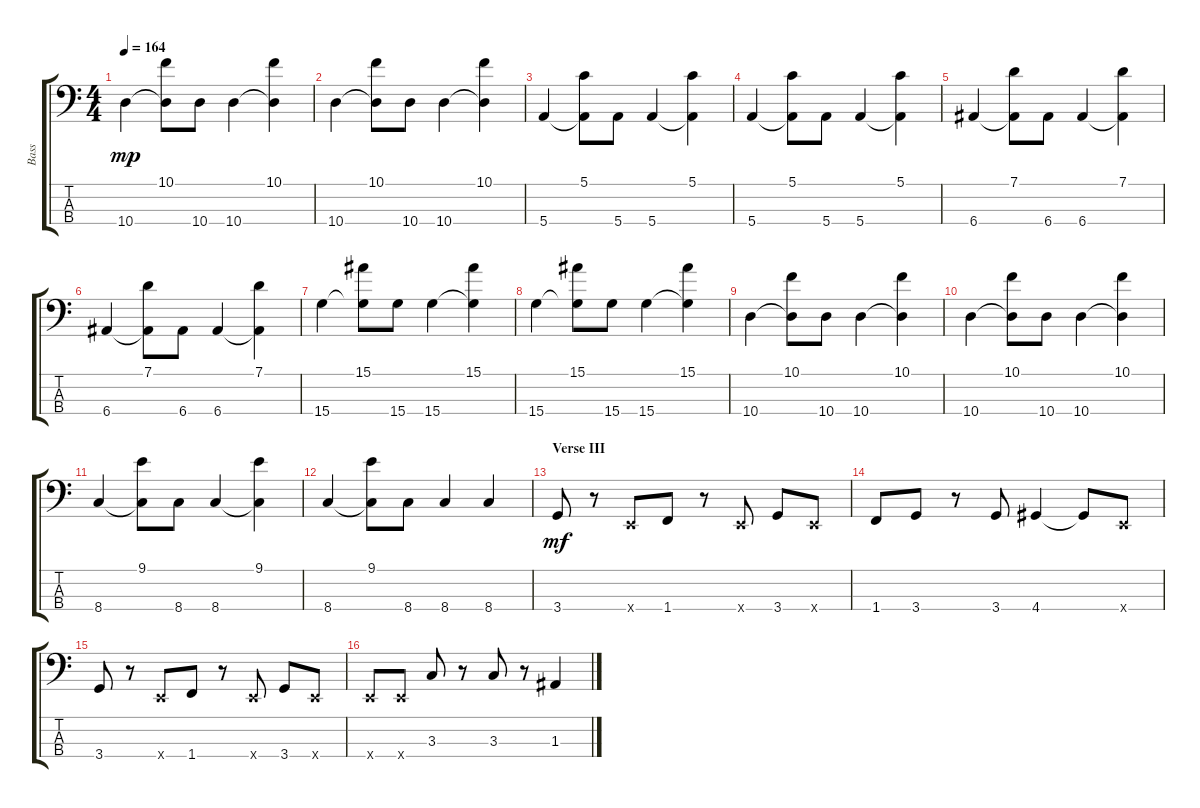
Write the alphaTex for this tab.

\track ("Bass" "Bass") {instrument electricbassfinger}
\staff {score tabs}
\tuning (G2 D2 A1 E1) {hide}
\ts (4 4)
\tempo 164
\clef f4
\ks c
10.4.4{dy mp} (10.1 10.4{t}).8 10.4.8 10.4.4 (10.1 10.4{t}).4 |
10.4.4 (10.1 10.4{t}).8 10.4.8 10.4.4 (10.1 10.4{t}).4 |
5.4.4 (5.1 5.4{t}).8 5.4.8 5.4.4 (5.1 5.4{t}).4 |
5.4.4 (5.1 5.4{t}).8 5.4.8 5.4.4 (5.1 5.4{t}).4 |
6.4.4 (7.1 6.4{t}).8 6.4.8 6.4.4 (7.1 6.4{t}).4 |
6.4.4 (7.1 6.4{t}).8 6.4.8 6.4.4 (7.1 6.4{t}).4 |
15.4.4 (15.1 15.4{t}).8 15.4.8 15.4.4 (15.1 15.4{t}).4 |
15.4.4 (15.1 15.4{t}).8 15.4.8 15.4.4 (15.1 15.4{t}).4 |
10.4.4 (10.1 10.4{t}).8 10.4.8 10.4.4 (10.1 10.4{t}).4 |
10.4.4 (10.1 10.4{t}).8 10.4.8 10.4.4 (10.1 10.4{t}).4 |
8.4.4 (9.1 8.4{t}).8 8.4.8 8.4.4 (9.1 8.4{t}).4 |
8.4.4 (9.1 8.4{t}).8 8.4.8 8.4.4 8.4.4 |
\section ("" "Verse III")
3.4.8{dy mf} r.8 0.4{x}.8 1.4.8 r.8 0.4{x}.8 3.4.8 0.4{x}.8 |
1.4.8 3.4.8 r.8 3.4.8 4.4.4 4.4{t}.8 0.4{x}.8 |
3.4.8 r.8 0.4{x}.8 1.4.8 r.8 0.4{x}.8 3.4.8 0.4{x}.8 |
0.4{x}.8 0.4{x}.8 3.3.8 r.8 3.3.8 r.8 1.3.4
